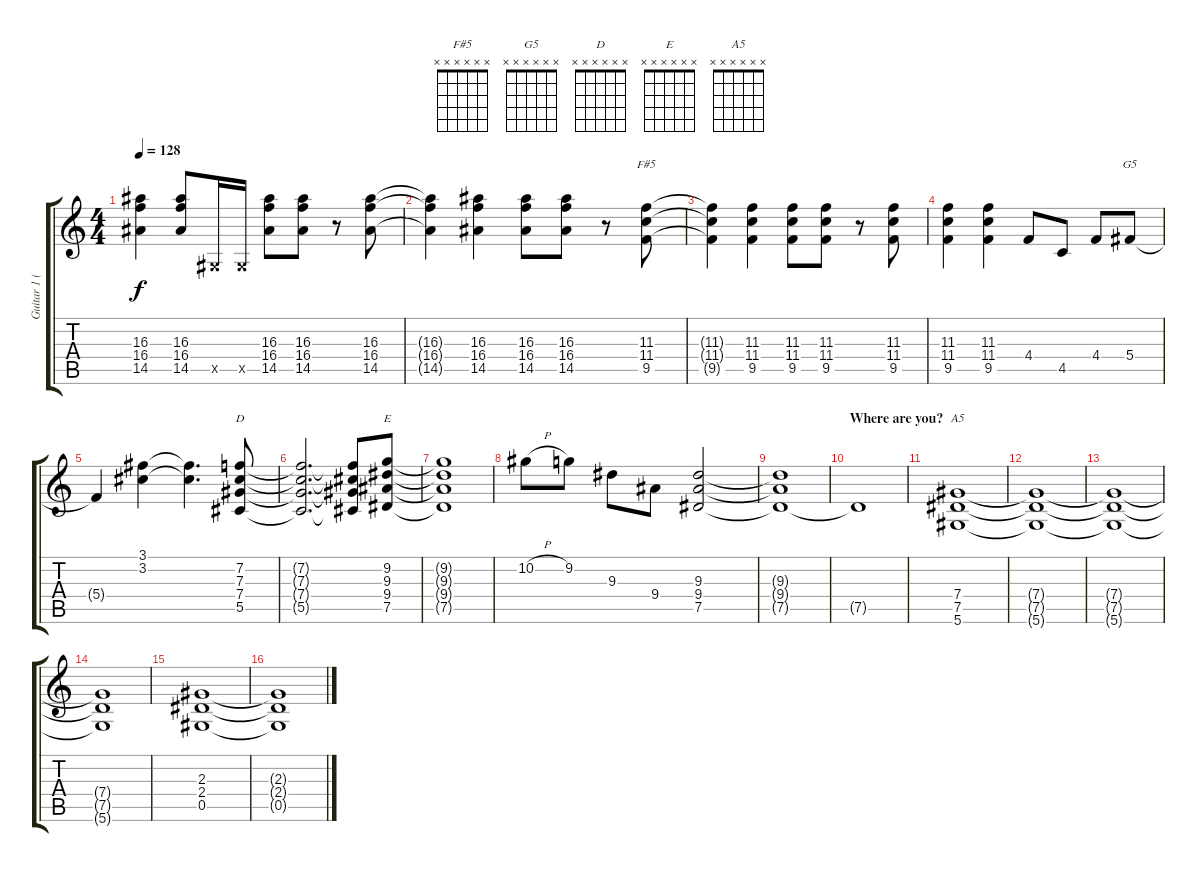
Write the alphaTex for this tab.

\track ("Guitar 1 (Slash)" "Guitar 1 (") {instrument overdrivenguitar}
\staff {score tabs}
\tuning (Eb4 Bb3 Gb3 Db3 Ab2 Eb2) {hide}
\chord ("F#5" x x x x x x)
\chord ("G5" x x x x x x)
\chord ("D" x x x x x x)
\chord ("E" x x x x x x)
\chord ("A5" x x x x x x)
\ts (4 4)
\tempo 128
\clef g2
\ks c
(16.3{t} 16.4{t} 14.5{t}).4{dy f} (16.3 16.4 14.5).8 0.5{x}.16 0.5{x}.16 (16.3 16.4 14.5).8 (16.3 16.4 14.5).8 r.8 (16.3 16.4 14.5).8 |
(16.3{t} 16.4{t} 14.5{t}).4 (16.3 16.4 14.5).4 (16.3 16.4 14.5).8 (16.3 16.4 14.5).8 r.8 (11.3 11.4 9.5).8{ch "F#5"} |
(11.3{t} 11.4{t} 9.5{t}).4 (11.3 11.4 9.5).4 (11.3 11.4 9.5).8 (11.3 11.4 9.5).8 r.8 (11.3 11.4 9.5).8 |
(11.3 11.4 9.5).4 (11.3 11.4 9.5).4 4.4.8 4.5.8 4.4.8 5.4.8{ch "G5"} |
5.4{t}.4 (3.1 3.2).4 (3.1{t} 3.2{t}).4{d} (7.2 7.3 7.4 5.5).8{ch "D"} |
(7.2{t} 7.3{t} 7.4{t} 5.5{t}).2{d} (7.2{t} 7.3{t} 7.4{t} 5.5{t}).8 (9.2 9.3 9.4 7.5).8{ch "E"} |
(9.2{t} 9.3{t} 9.4{t} 7.5{t}).1 |
10.2{h}.8 9.2.8 9.3.8 9.4.8 (9.3 9.4 7.5).2 |
(9.3{t} 9.4{t} 7.5{t}).1 |
\section ("" "Where are you?")
7.5{t}.1 |
(7.4 7.5 5.6).1{ch "A5" volume 5} |
(7.4{t} 7.5{t} 5.6{t}).1 |
(7.4{t} 7.5{t} 5.6{t}).1 |
(7.4{t} 7.5{t} 5.6{t}).1 |
(2.3 2.4 0.5).1{volume 13 instrument electricguitarjazz} |
(2.3{t} 2.4{t} 0.5{t}).1
